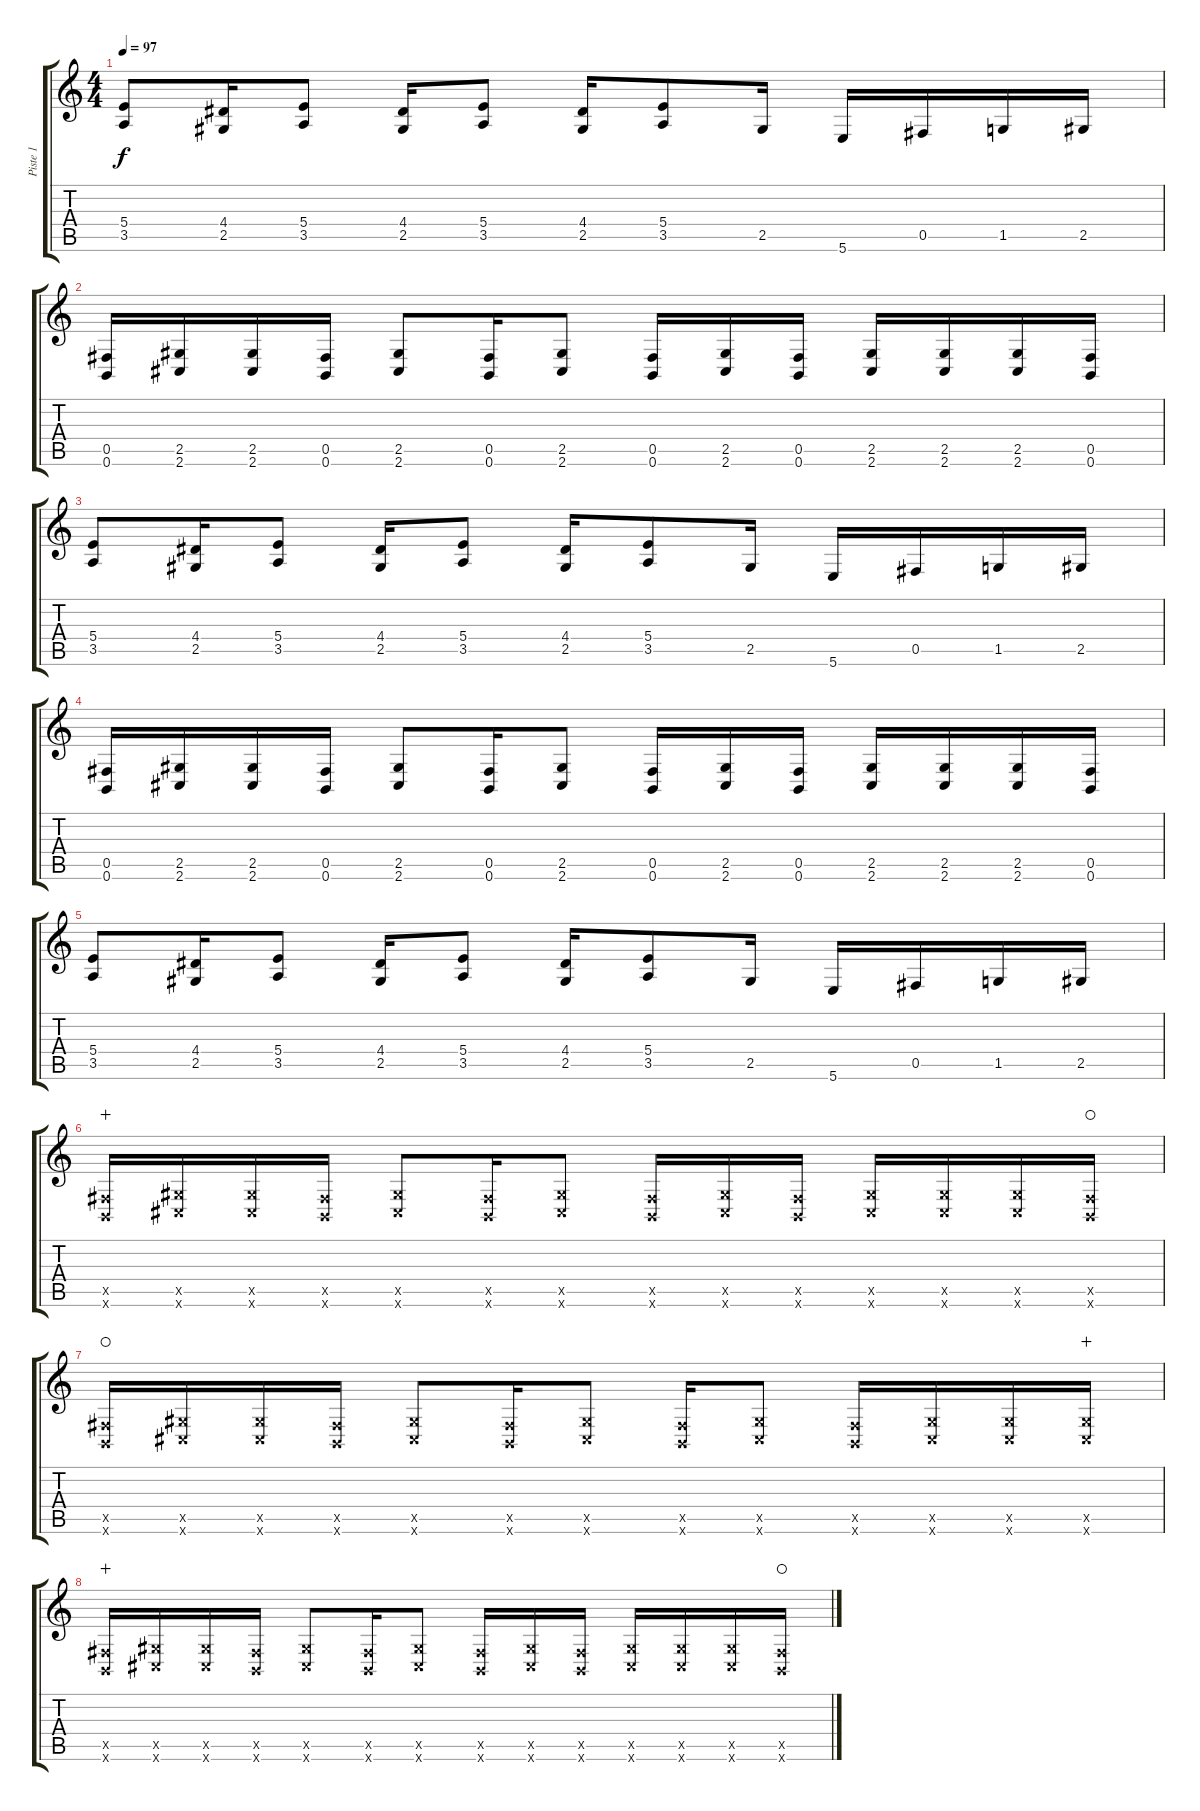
\track ("Piste 1" "Piste 1") {instrument acousticguitarsteel}
\staff {score tabs}
\tuning (Db4 Ab3 E3 B2 Gb2 B1) {hide}
\ts (4 4)
\tempo 97
\clef g2
\ks c
(5.4 3.5).8{dy f} (4.4 2.5).16 (5.4 3.5).8 (4.4 2.5).16 (5.4 3.5).8 (4.4 2.5).16 (5.4 3.5).8 2.5.16 5.6.16 0.5.16 1.5.16 2.5.16 |
(0.5 0.6).16 (2.5 2.6).16 (2.5 2.6).16 (0.5 0.6).16 (2.5 2.6).8 (0.5 0.6).16 (2.5 2.6).8 (0.5 0.6).16 (2.5 2.6).16 (0.5 0.6).16 (2.5 2.6).16 (2.5 2.6).16 (2.5 2.6).16 (0.5 0.6).16 |
(5.4 3.5).8 (4.4 2.5).16 (5.4 3.5).8 (4.4 2.5).16 (5.4 3.5).8 (4.4 2.5).16 (5.4 3.5).8 2.5.16 5.6.16 0.5.16 1.5.16 2.5.16 |
(0.5 0.6).16 (2.5 2.6).16 (2.5 2.6).16 (0.5 0.6).16 (2.5 2.6).8 (0.5 0.6).16 (2.5 2.6).8 (0.5 0.6).16 (2.5 2.6).16 (0.5 0.6).16 (2.5 2.6).16 (2.5 2.6).16 (2.5 2.6).16 (0.5 0.6).16 |
(5.4 3.5).8 (4.4 2.5).16 (5.4 3.5).8 (4.4 2.5).16 (5.4 3.5).8 (4.4 2.5).16 (5.4 3.5).8 2.5.16 5.6.16 0.5.16 1.5.16 2.5.16 |
(0.5{x} 0.6{x}).16{instrument overdrivenguitar wahc} (2.5{x} 2.6{x}).16 (2.5{x} 2.6{x}).16 (0.5{x} 0.6{x}).16 (2.5{x} 2.6{x}).8 (0.5{x} 0.6{x}).16 (2.5{x} 2.6{x}).8 (0.5{x} 0.6{x}).16 (2.5{x} 2.6{x}).16 (0.5{x} 0.6{x}).16 (2.5{x} 2.6{x}).16 (2.5{x} 2.6{x}).16 (2.5{x} 2.6{x}).16 (0.5{x} 0.6{x}).16{waho} |
(0.5{x} 0.6{x}).16{waho} (2.5{x} 2.6{x}).16 (2.5{x} 2.6{x}).16 (0.5{x} 0.6{x}).16 (2.5{x} 2.6{x}).8 (0.5{x} 0.6{x}).16 (2.5{x} 2.6{x}).8 (0.5{x} 0.6{x}).16 (2.5{x} 2.6{x}).8 (0.5{x} 0.6{x}).16 (2.5{x} 2.6{x}).16 (2.5{x} 2.6{x}).16 (2.5{x} 2.6{x}).16{wahc} |
(0.5{x} 0.6{x}).16{wahc} (2.5{x} 2.6{x}).16 (2.5{x} 2.6{x}).16 (0.5{x} 0.6{x}).16 (2.5{x} 2.6{x}).8 (0.5{x} 0.6{x}).16 (2.5{x} 2.6{x}).8 (0.5{x} 0.6{x}).16 (2.5{x} 2.6{x}).16 (0.5{x} 0.6{x}).16 (2.5{x} 2.6{x}).16 (2.5{x} 2.6{x}).16 (2.5{x} 2.6{x}).16 (0.5{x} 0.6{x}).16{waho}
